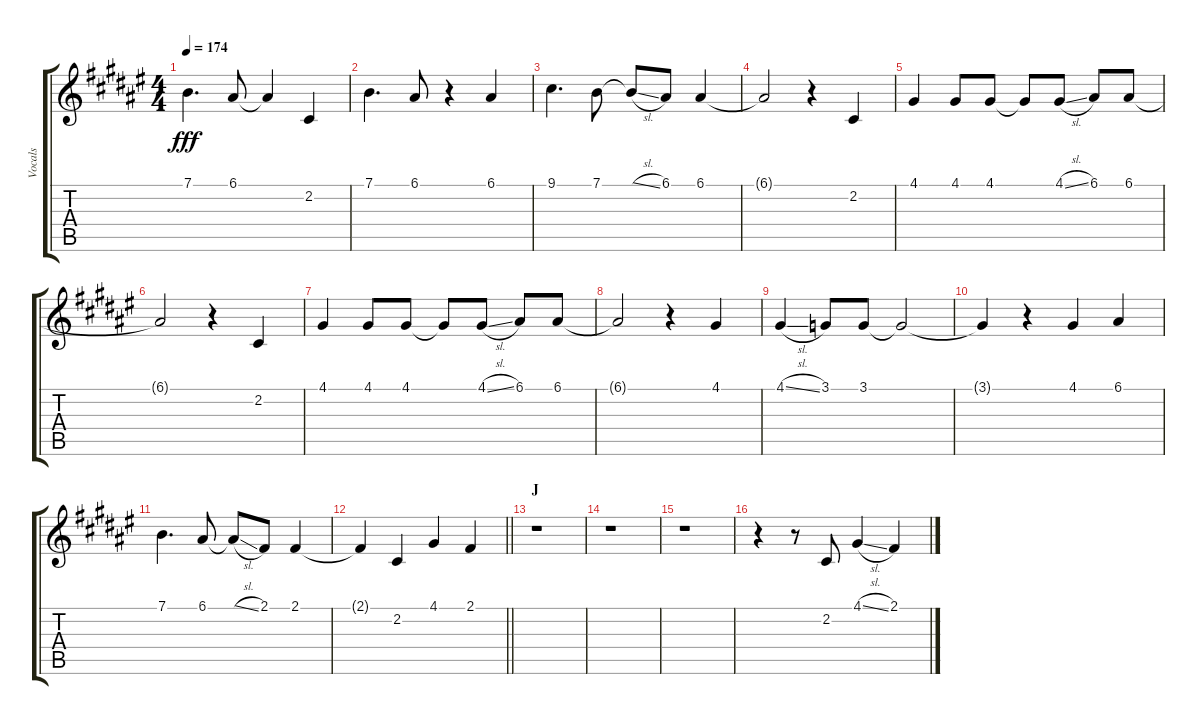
\track ("Vocals" "Vocals") {instrument voiceoohs}
\staff {score tabs}
\tuning (E4 B3 G3 D3 A2 E2) {hide}
\ts (4 4)
\tempo 174
\clef g2
\ks f#
7.1.4{d dy fff} 6.1.8 6.1{t}.4 2.2.4 |
7.1.4{d} 6.1.8 r.4 6.1.4 |
9.1.4{d} 7.1.8 7.1{sl t}.8 6.1.8 6.1.4 |
6.1{t}.2 r.4 2.2.4 |
4.1.4 4.1.8 4.1.8 4.1{t}.8 4.1{sl}.8 6.1.8 6.1.8 |
6.1{t}.2 r.4 2.2.4 |
4.1.4 4.1.8 4.1.8 4.1{t}.8 4.1{sl}.8 6.1.8 6.1.8 |
6.1{t}.2 r.4 4.1.4 |
4.1{sl}.4 3.1.8 3.1.8 3.1{t}.2 |
3.1{t}.4 r.4 4.1.4 6.1.4 |
7.1.4{d} 6.1.8 6.1{sl t}.8 2.1.8 2.1.4 |
\barLineRight lightlight
2.1{t}.4 2.2.4 4.1.4 2.1.4 |
\section ("" "J")
r.1 |
r.1 |
r.1 |
r.4 r.8 2.2.8 4.1{sl}.4 2.1.4
